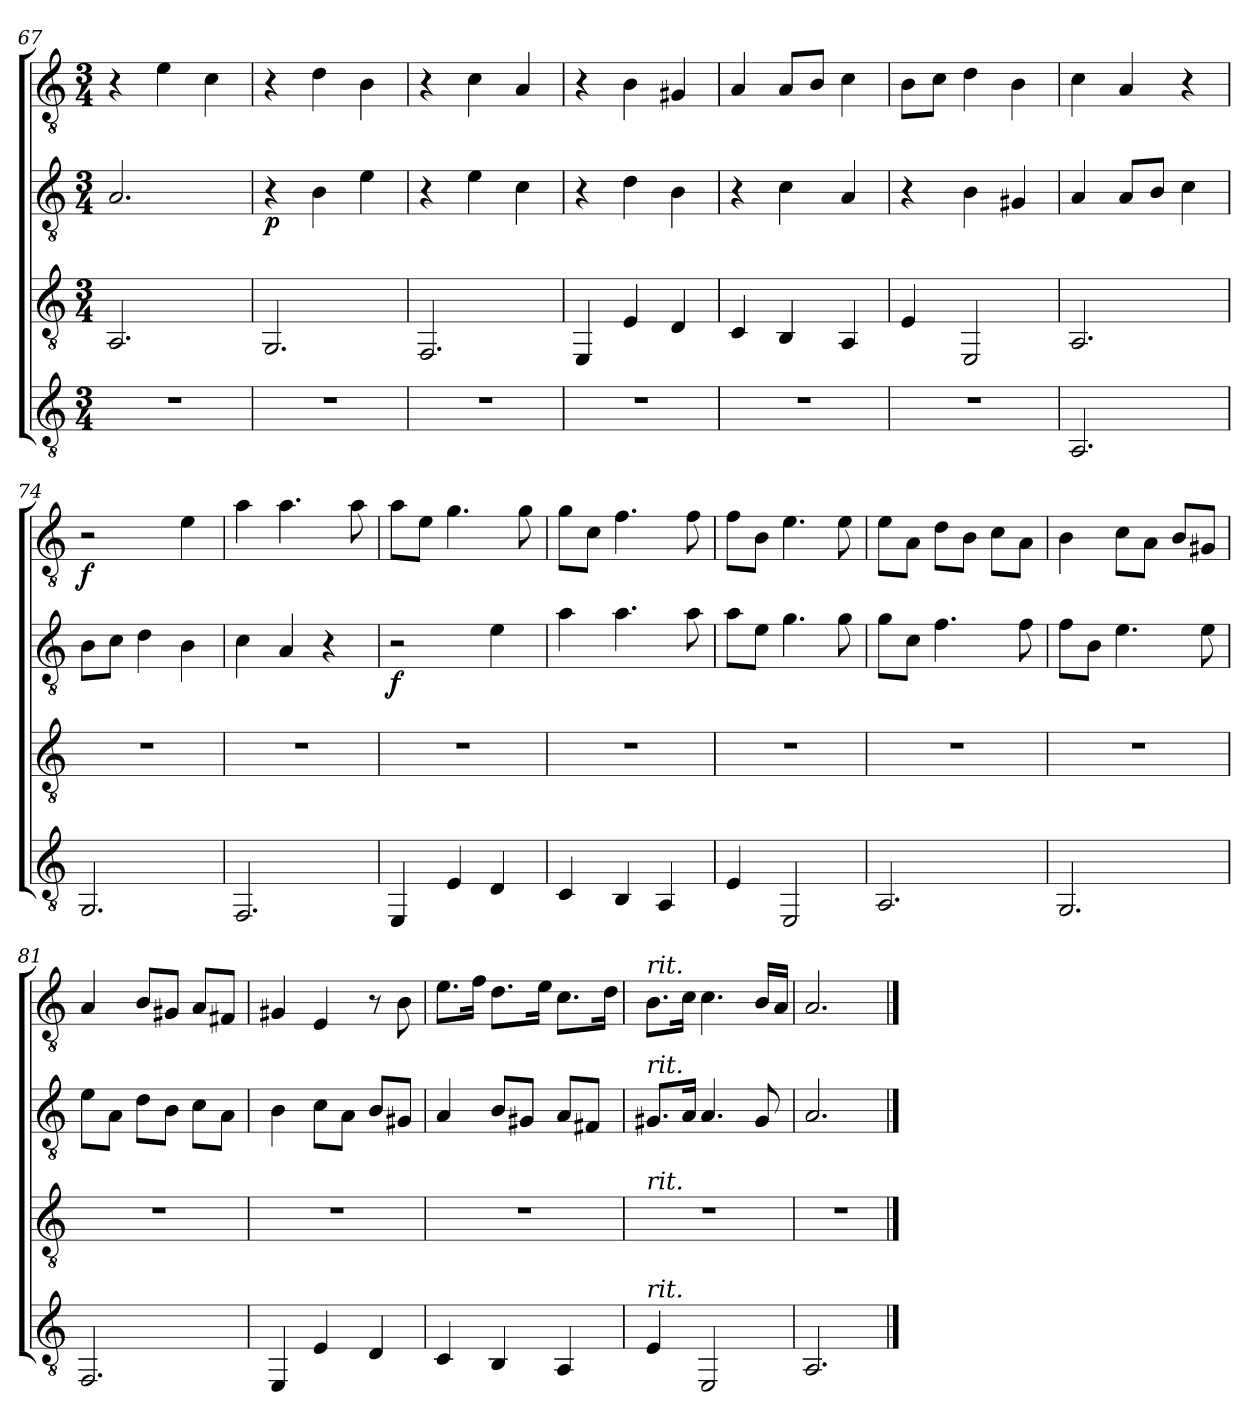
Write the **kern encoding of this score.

**kern	**kern	**kern	**dynam	**kern	**dynam
*part4	*part3	*part2	*part2	*part1	*part1
*staff4	*staff3	*staff2	*staff2	*staff1	*staff1
*clefGv2	*clefGv2	*clefGv2	*	*clefGv2	*
*k[]	*k[]	*k[]	*	*k[]	*
*M3/4	*M3/4	*M3/4	*	*M3/4	*
=67	=67	=67	=67	=67	=67
2.r	2.AA/	2.A/	.	4r	.
.	.	.	.	4e\	.
.	.	.	.	4c\	.
=68	=68	=68	=68	=68	=68
!	!	!	!LO:DY:b	!	!
2.r	2.GG/	4r	p	4r	.
.	.	4B\	.	4d\	.
.	.	4e\	.	4B\	.
=69	=69	=69	=69	=69	=69
2.r	2.FF/	4r	.	4r	.
.	.	4e\	.	4c\	.
.	.	4c\	.	4A/	.
=70	=70	=70	=70	=70	=70
2.r	4EE/	4r	.	4r	.
.	4E/	4d\	.	4B\	.
.	4D/	4B\	.	4G#X/	.
=71	=71	=71	=71	=71	=71
2.r	4C/	4r	.	4A/	.
.	4BB/	4c\	.	8A/L	.
.	.	.	.	8B/J	.
.	4AA/	4A/	.	4c\	.
=72	=72	=72	=72	=72	=72
2.r	4E/	4r	.	8B\L	.
.	.	.	.	8c\J	.
.	2EE/	4B\	.	4d\	.
.	.	4G#X/	.	4B\	.
=73	=73	=73	=73	=73	=73
2.AA/	2.AA/	4A/	.	4c\	.
.	.	8A/L	.	4A/	.
.	.	8B/J	.	.	.
.	.	4c\	.	4r	.
=74	=74	=74	=74	=74	=74
!	!	!	!	!	!LO:DY:b
2.GG/	2.r	8B\L	.	2r	f
.	.	8c\J	.	.	.
.	.	4d\	.	.	.
.	.	4B\	.	4e\	.
=75	=75	=75	=75	=75	=75
2.FF/	2.r	4c\	.	4a\	.
.	.	4A/	.	4.a\	.
.	.	4r	.	.	.
.	.	.	.	8a\	.
=76	=76	=76	=76	=76	=76
!	!	!	!LO:DY:b	!	!
4EE/	2.r	2r	f	8a\L	.
.	.	.	.	8e\J	.
4E/	.	.	.	4.g\	.
4D/	.	4e\	.	.	.
.	.	.	.	8g\	.
!!LO:LB:g=z
=77	=77	=77	=77	=77	=77
4C/	2.r	4a\	.	8g\L	.
.	.	.	.	8c\J	.
4BB/	.	4.a\	.	4.f\	.
4AA/	.	.	.	.	.
.	.	8a\	.	8f\	.
=78	=78	=78	=78	=78	=78
4E/	2.r	8a\L	.	8f\L	.
.	.	8e\J	.	8B\J	.
2EE/	.	4.g\	.	4.e\	.
.	.	8g\	.	8e\	.
=79	=79	=79	=79	=79	=79
2.AA/	2.r	8g\L	.	8e\L	.
.	.	8c\J	.	8A\J	.
.	.	4.f\	.	8d\L	.
.	.	.	.	8B\J	.
.	.	.	.	8c\L	.
.	.	8f\	.	8A\J	.
=80	=80	=80	=80	=80	=80
2.GG/	2.r	8f\L	.	4B\	.
.	.	8B\J	.	.	.
.	.	4.e\	.	8c\L	.
.	.	.	.	8A\J	.
.	.	.	.	8B/L	.
.	.	8e\	.	8G#X/J	.
=81	=81	=81	=81	=81	=81
2.FF/	2.r	8e\L	.	4A/	.
.	.	8A\J	.	.	.
.	.	8d\L	.	8B/L	.
.	.	8B\J	.	8G#X/J	.
.	.	8c\L	.	8A/L	.
.	.	8A\J	.	8F#X/J	.
=82	=82	=82	=82	=82	=82
4EE/	2.r	4B\	.	4G#X/	.
4E/	.	8c\L	.	4E/	.
.	.	8A\J	.	.	.
4D/	.	8B/L	.	8r	.
.	.	8G#X/J	.	8B\	.
=83	=83	=83	=83	=83	=83
4C/	2.r	4A/	.	8.e\L	.
.	.	.	.	16f\Jk	.
4BB/	.	8B/L	.	8.d\L	.
.	.	8G#X/J	.	.	.
.	.	.	.	16e\Jk	.
4AA/	.	8A/L	.	8.c\L	.
.	.	8F#X/J	.	.	.
.	.	.	.	16d\Jk	.
=84	=84	=84	=84	=84	=84
!	!	!	!	!LO:TX:a:i:t=rit.	!
!	!	!LO:TX:a:i:t=rit.	!	!	!
!	!LO:TX:a:i:t=rit.	!	!	!	!
!LO:TX:a:i:t=rit.	!	!	!	!	!
4E/	2.r	8.G#X/L	.	8.B\L	.
.	.	16A/Jk	.	16c\Jk	.
2EE/	.	4.A/	.	4.c\	.
.	.	8G#/	.	16B/LL	.
.	.	.	.	16A/JJ	.
=85	=85	=85	=85	=85	=85
2.AA/	2.r	2.A/	.	2.A/	.
==	==	==	==	==	==
*-	*-	*-	*-	*-	*-
